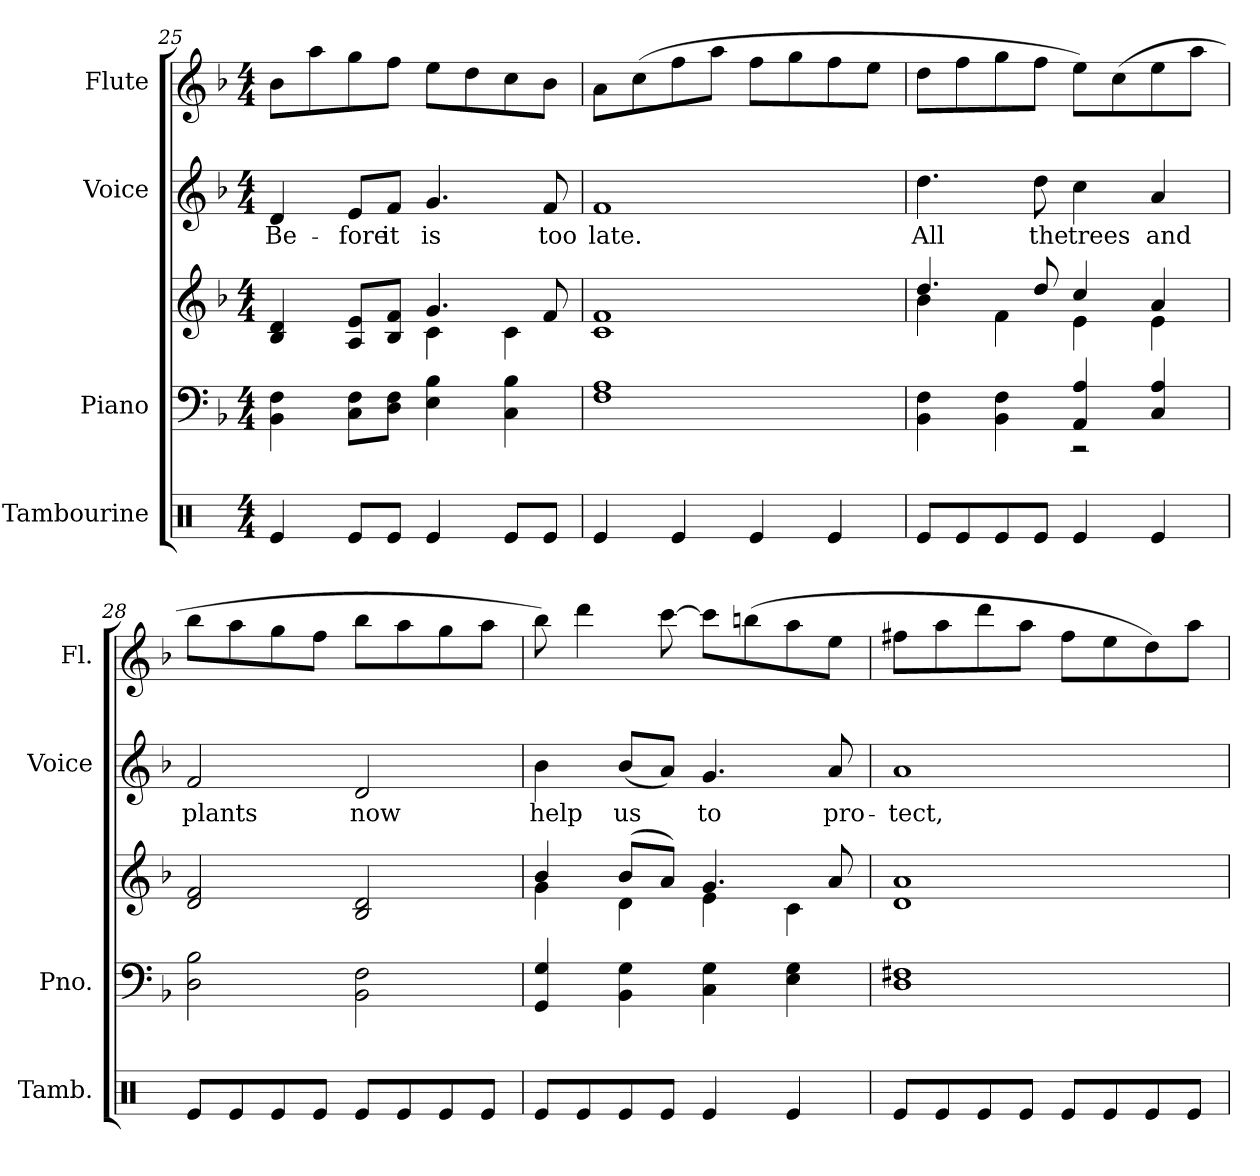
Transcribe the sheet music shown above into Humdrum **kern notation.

**kern	**kern	**kern	**kern	**text	**kern
*part4	*part3	*part3	*part2	*part2	*part1
*staff5	*staff4	*staff3	*staff2	*staff2	*staff1
*I"Tambourine	*I"Piano	*	*I"Voice	*	*I"Flute
*I'Tamb.	*I'Pno.	*	*I'Voice	*	*I'Fl.
!!LO:LB:g=z
*clefX	*clefF4	*clefG2	*clefG2	*	*clefG2
*k[]	*k[b-]	*k[b-]	*k[b-]	*	*k[b-]
*C:	*F:	*F:	*F:	*	*F:
*M4/4	*M4/4	*M4/4	*M4/4	*	*M4/4
=25	=25	=25	=25	=25	=25
*	*	*^	*	*	*
!	!	!	!	!	!LO:LY:b:color=#000000	!
4Rei/	4BB-i\ 4Fi	4B-i/ 4di	2ryy	4di/	Be-	8b-i\L
.	.	.	.	.	.	8aai\
!	!	!	!	!	!LO:LY:b:color=#000000	!
8Rei/L	8Ci\ 8FiL	8Ai/ 8eiL	.	8ei/L	-fore	8ggi\
!	!	!	!	!	!LO:LY:b:color=#000000	!
8Rei/J	8Di\ 8FiJ	8B-i/ 8fiJ	.	8fi/J	it	8ffi\J
!	!	!	!	!	!LO:LY:b:color=#000000	!
4Rei/	4Ei\ 4B-i	4.gi/	4ci\	4.gi/	is	8eei\L
.	.	.	.	.	.	8ddi\
8Rei/L	4Ci\ 4B-i	.	4ci\	.	.	8cci\
!	!	!	!	!	!LO:LY:b:color=#000000	!
8Rei/J	.	8fi/	.	8fi/	too	8b-i\J
=26	=26	=26	=26	=26	=26	=26
!	!	!	!	!	!LO:LY:b:color=#000000	!
4Rei/	1Fi 1Ai	1fi	1ci	1fi	late.	8ai\L
.	.	.	.	.	.	(8cci\
4Rei/	.	.	.	.	.	8ffi\
.	.	.	.	.	.	8aai\J
4Rei/	.	.	.	.	.	8ffi\L
.	.	.	.	.	.	8ggi\
4Rei/	.	.	.	.	.	8ffi\
.	.	.	.	.	.	8eei\J
=27	=27	=27	=27	=27	=27	=27
*	*^	*	*	*	*	*
!	!	!	!	!	!	!LO:LY:b:color=#000000	!
8Rei/L	4BB-i\ 4Fi	2ryy	4.ddi/	4b-i\	4.ddi\	All	8ddi\L
8Rei/	.	.	.	.	.	.	8ffi\
8Rei/	4BB-i\ 4Fi	.	.	4fi\	.	.	8ggi\
!	!	!	!	!	!	!LO:LY:b:color=#000000	!
8Rei/J	.	.	8ddi/	.	8ddi\	the	8ffi\J
!	!	!	!	!	!	!LO:LY:b:color=#000000	!
4Rei/	4AAi/ 4Ai	2r	4cci/	4ei\	4cci\	trees	8eei\L)
.	.	.	.	.	.	.	(8cci\
!	!	!	!	!	!	!LO:LY:b:color=#000000	!
4Rei/	4Ci/ 4Ai	.	4ai/	4ei\	4ai/	and	8eei\
.	.	.	.	.	.	.	8aai\J
*	*v	*v	*	*	*	*	*
*	*	*v	*v	*	*	*
=28	=28	=28	=28	=28	=28
!	!	!	!	!LO:LY:b:color=#000000	!
8Rei/L	2Di\ 2B-i	2di/ 2fi	2fi/	plants	8bb-i\L
8Rei/	.	.	.	.	8aai\
8Rei/	.	.	.	.	8ggi\
8Rei/J	.	.	.	.	8ffi\J
!	!	!	!	!LO:LY:b:color=#000000	!
8Rei/L	2BB-i\ 2Fi	2B-i/ 2di	2di/	now	8bb-i\L
8Rei/	.	.	.	.	8aai\
8Rei/	.	.	.	.	8ggi\
8Rei/J	.	.	.	.	8aai\J
=29	=29	=29	=29	=29	=29
*	*	*^	*	*	*
!	!	!	!	!	!LO:LY:b:color=#000000	!
8Rei/L	4GGi/ 4Gi	4b-i/	4gi\	4b-i\	help	8bb-i\)
8Rei/	.	.	.	.	.	4dddi\
!	!	!	!	!	!LO:LY:b:color=#000000	!
8Rei/	4BB-i\ 4Gi	(8b-i/L	4di\	(8b-i/L	us	.
8Rei/J	.	8ai/J)	.	8ai/J)	.	[8ccci\
!	!	!	!	!	!LO:LY:b:color=#000000	!
4Rei/	4Ci\ 4Gi	4.gi/	4ei\	4.gi/	to	8ccci\L]
.	.	.	.	.	.	(8bbni\
4Rei/	4Ei\ 4Gi	.	4ci\	.	.	8aai\
!	!	!	!	!	!LO:LY:b:color=#000000	!
.	.	8ai/	.	8ai/	pro-	8eei\J
!!LO:LB:g=z
=30	=30	=30	=30	=30	=30	=30
!	!	!	!	!	!LO:LY:b:color=#000000	!
8Rei/L	1Di 1F#Xi	1ai	1di	1ai	-tect,	8ff#Xi\L
8Rei/	.	.	.	.	.	8aai\
8Rei/	.	.	.	.	.	8dddi\
8Rei/J	.	.	.	.	.	8aai\J
8Rei/L	.	.	.	.	.	8ff#i\L
8Rei/	.	.	.	.	.	8eei\
8Rei/	.	.	.	.	.	8ddi\)
8Rei/J	.	.	.	.	.	8aai\J
*	*	*v	*v	*	*	*
=	=	=	=	=	=
*-	*-	*-	*-	*-	*-
